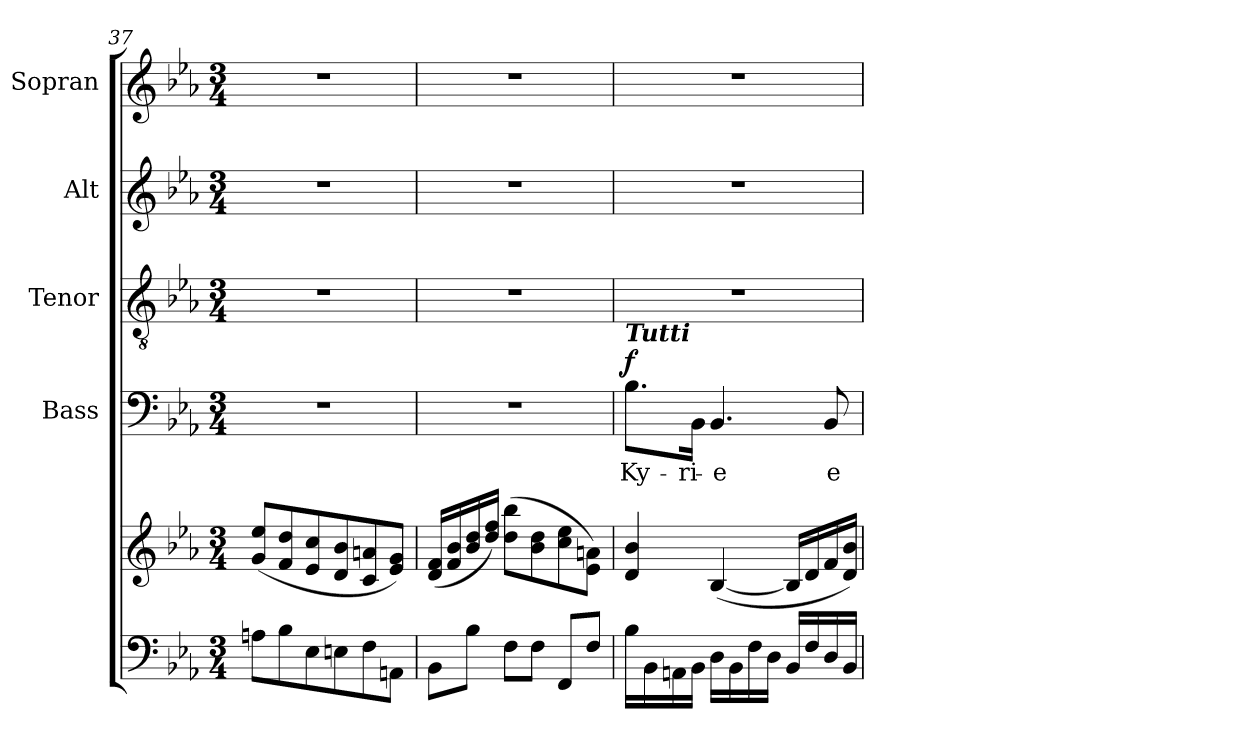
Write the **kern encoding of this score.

**kern	**kern	**kern	**text	**dynam	**kern	**kern	**kern
*part5	*part5	*part4	*part4	*part4	*part3	*part2	*part1
*staff6	*staff5	*staff4	*staff4	*staff4	*staff3	*staff2	*staff1
*	*	*I"Bass	*	*	*I"Tenor	*I"Alt	*I"Sopran
*	*	*I'B.	*	*	*I'T.	*I'A.	*I'S.
*clefF4	*clefG2	*clefF4	*	*	*clefGv2	*clefG2	*clefG2
*k[b-e-a-]	*k[b-e-a-]	*k[b-e-a-]	*	*	*k[b-e-a-]	*k[b-e-a-]	*k[b-e-a-]
*E-:	*E-:	*E-:	*	*	*E-:	*E-:	*E-:
*M3/4	*M3/4	*M3/4	*	*	*M3/4	*M3/4	*M3/4
=37	=37	=37	=37	=37	=37	=37	=37
8An\L	(<8g/ 8ee-/L	2.r	.	.	2.r	2.r	2.r
8B-\	8f/ 8dd/	.	.	.	.	.	.
8E-\	8e-/ 8cc/	.	.	.	.	.	.
8En\	8d/ 8b-/	.	.	.	.	.	.
8F\	8c/ 8an/	.	.	.	.	.	.
8AAn\J	8e-/ 8g/J)	.	.	.	.	.	.
=38	=38	=38	=38	=38	=38	=38	=38
8BB-\L	(<16d/ 16f/LL	2.r	.	.	2.r	2.r	2.r
.	16f/ 16b-/	.	.	.	.	.	.
8B-\J	16b-/ 16dd/	.	.	.	.	.	.
.	16dd/ 16ff/JJ)	.	.	.	.	.	.
8F\L	(>8dd\ 8bb-\L	.	.	.	.	.	.
8F\J	8b-\ 8dd\	.	.	.	.	.	.
8FF/L	8cc\ 8ee-\	.	.	.	.	.	.
8F/J	8e-\ 8an\J)	.	.	.	.	.	.
=39	=39	=39	=39	=39	=39	=39	=39
!	!	!LO:TX:a:Bi:t=Tutti	!	!	!	!	!
!	!	!	!LO:LY:b	!LO:DY:a	!	!	!
16B-\LL	4d/ 4b-/	8.B-\L	Ky-	f	2.r	2.r	2.r
16BB-\	.	.	.	.	.	.	.
16AAn\	.	.	.	.	.	.	.
!	!	!	!LO:LY:b	!	!	!	!
16BB-\JJ	.	16BB-\Jk	-ri-	.	.	.	.
!	!	!	!LO:LY:b	!	!	!	!
16D\LL	([4B-/	4.BB-/	-e	.	.	.	.
16BB-\	.	.	.	.	.	.	.
16F\	.	.	.	.	.	.	.
16D\JJ	.	.	.	.	.	.	.
16BB-/LL	16B-/LL]	.	.	.	.	.	.
16F/	16d/	.	.	.	.	.	.
!	!	!	!LO:LY:b	!	!	!	!
16D/	16f/	8BB-/	e-	.	.	.	.
16BB-/JJ	16d/ 16b-/JJ)	.	.	.	.	.	.
=	=	=	=	=	=	=	=
*-	*-	*-	*-	*-	*-	*-	*-
